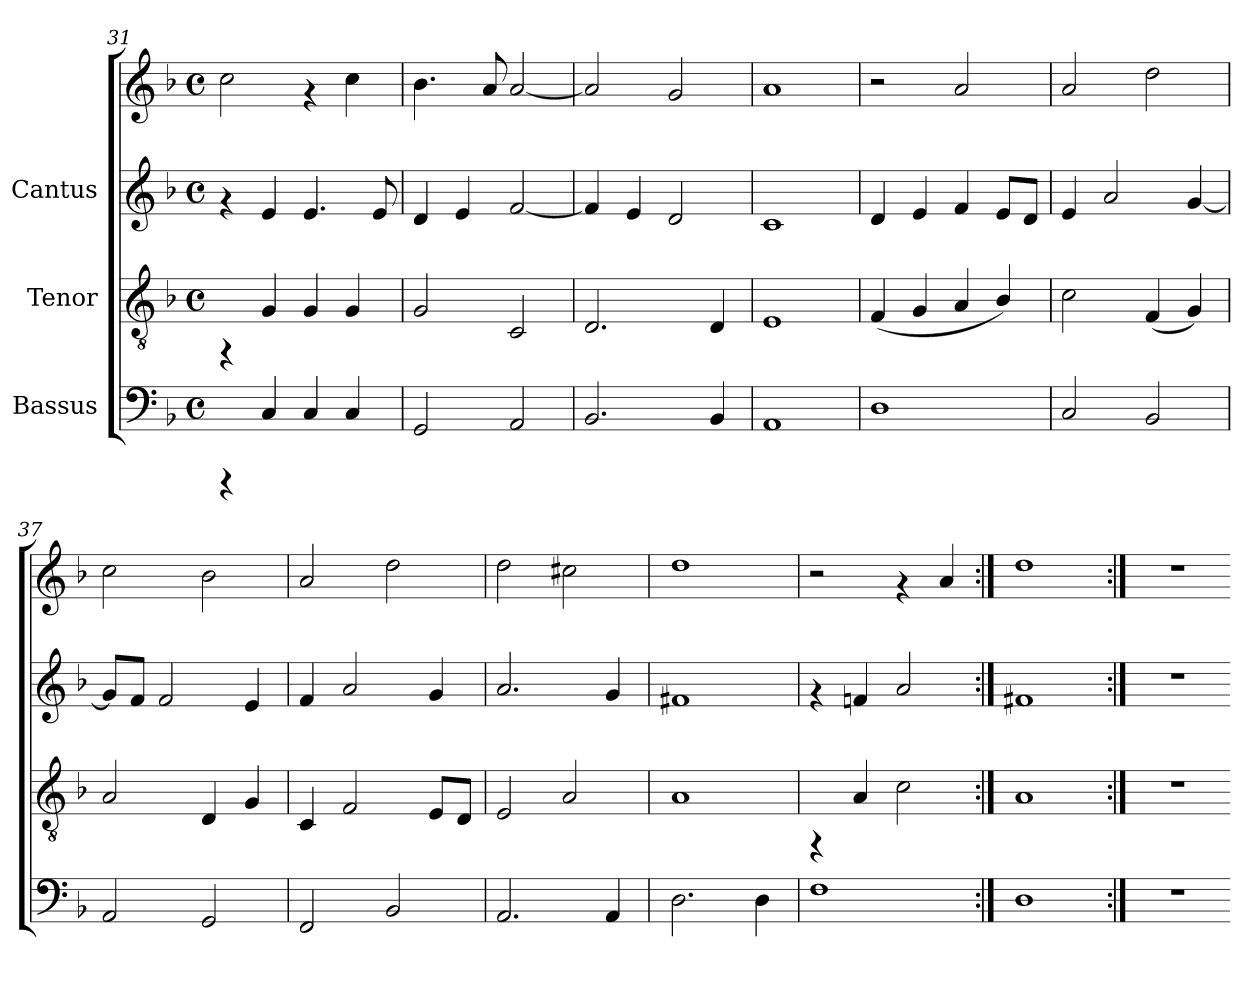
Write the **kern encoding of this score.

**kern	**kern	**kern	**kern
*part3	*part2	*part1	*part1
*staff4	*staff3	*staff2	*staff1
*I"Bassus	*I"Tenor	*I"Cantus	*
*clefF4	*clefGv2	*clefG2	*clefG2
*k[b-]	*k[b-]	*k[b-]	*k[b-]
*F:	*F:	*F:	*F:
*M4/4	*M4/4	*M4/4	*M4/4
*met(c)	*met(c)	*met(c)	*met(c)
=31	=31	=31	=31
4rCCC	4rFF	4rf	2cc\
4C/	4G/	4e/	.
4C/	4G/	4.e/	4rf
4C/	4G/	.	4cc\
.	.	8e/	.
!!LO:LB:g=z
=32	=32	=32	=32
2GG/	2G/	4d/	4.b-\
.	.	4e/	.
.	.	.	8a/
2AA/	2C/	[<2f/	[<2a/
=33	=33	=33	=33
2.BB-/	2.D/	4f/]	2a/]
.	.	4e/	.
.	.	2d/	2g/
4BB-/	4D/	.	.
=34	=34	=34	=34
1AA	1E	1c	1a
=35	=35	=35	=35
1D	(<4F/	4d/	2r
.	4G/	4e/	.
.	4A/	4f/	2a/
.	4B-/)	8e/L	.
.	.	8d/J	.
=36	=36	=36	=36
2C/	2c\	4e/	2a/
.	.	2a/	.
2BB-/	(<4F/	.	2dd\
.	4G/)	[<4g/	.
=37	=37	=37	=37
2AA/	2A/	8g/L]	2cc\
.	.	8f/J	.
.	.	2f/	.
2GG/	4D/	.	2b-\
.	4G/	4e/	.
=38	=38	=38	=38
2FF/	4C/	4f/	2a/
.	2F/	2a/	.
2BB-/	.	.	2dd\
.	8E/L	4g/	.
.	8D/J	.	.
!!LO:PB:g=z
=39	=39	=39	=39
2.AA/	2E/	2.a/	2dd\
.	2A/	.	2cc#X\
4AA/	.	4g/	.
=40	=40	=40	=40
2.D\	1A	1f#X	1dd
4D\	.	.	.
=41	=41	=41	=41
1F	4rFF	4rf	2r
.	4A/	4fn/	.
.	2c\	2a/	4rf
.	.	.	4a/
=42:|!	=42:|!	=42:|!	=42:|!
1D	1A	1f#X	1dd
=43:|!	=43:|!	=43:|!	=43:|!
1r	1r	1r	1r
=	=	==	==
*-	*-	*-	*-
